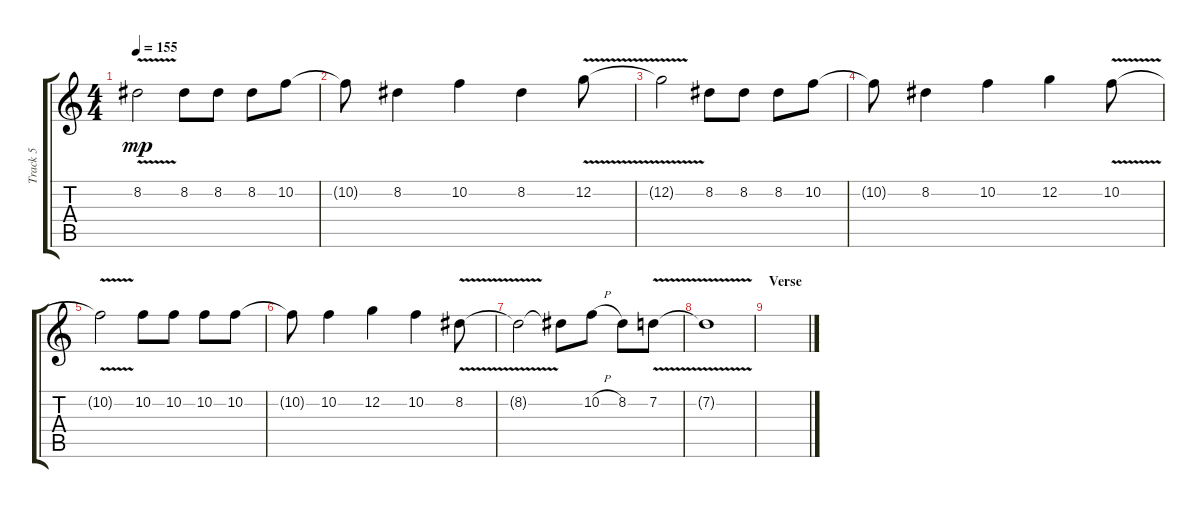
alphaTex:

\track ("Track 5" "Track 5") {instrument overdrivenguitar}
\staff {score tabs}
\tuning (C4 G3 Eb3 Bb2 F2 C2) {hide}
\ts (4 4)
\tempo 155
\clef g2
\ks c
8.2{v}.2{dy mp} 8.2.8 8.2.8 8.2.8 10.2.8 |
10.2{t}.8 8.2.4 10.2.4 8.2.4 12.2{v}.8 |
12.2{t}.2 8.2.8 8.2.8 8.2.8 10.2.8 |
10.2{t}.8 8.2.4 10.2.4 12.2.4 10.2{v}.8 |
10.2{t}.2 10.2.8 10.2.8 10.2.8 10.2.8 |
10.2{t}.8 10.2.4 12.2.4 10.2.4 8.2{v}.8 |
8.2{t}.2 8.2{t}.8 10.2{h}.8 8.2.8 7.2{v}.8 |
7.2{t}.1 |
\section ("" "Verse")
